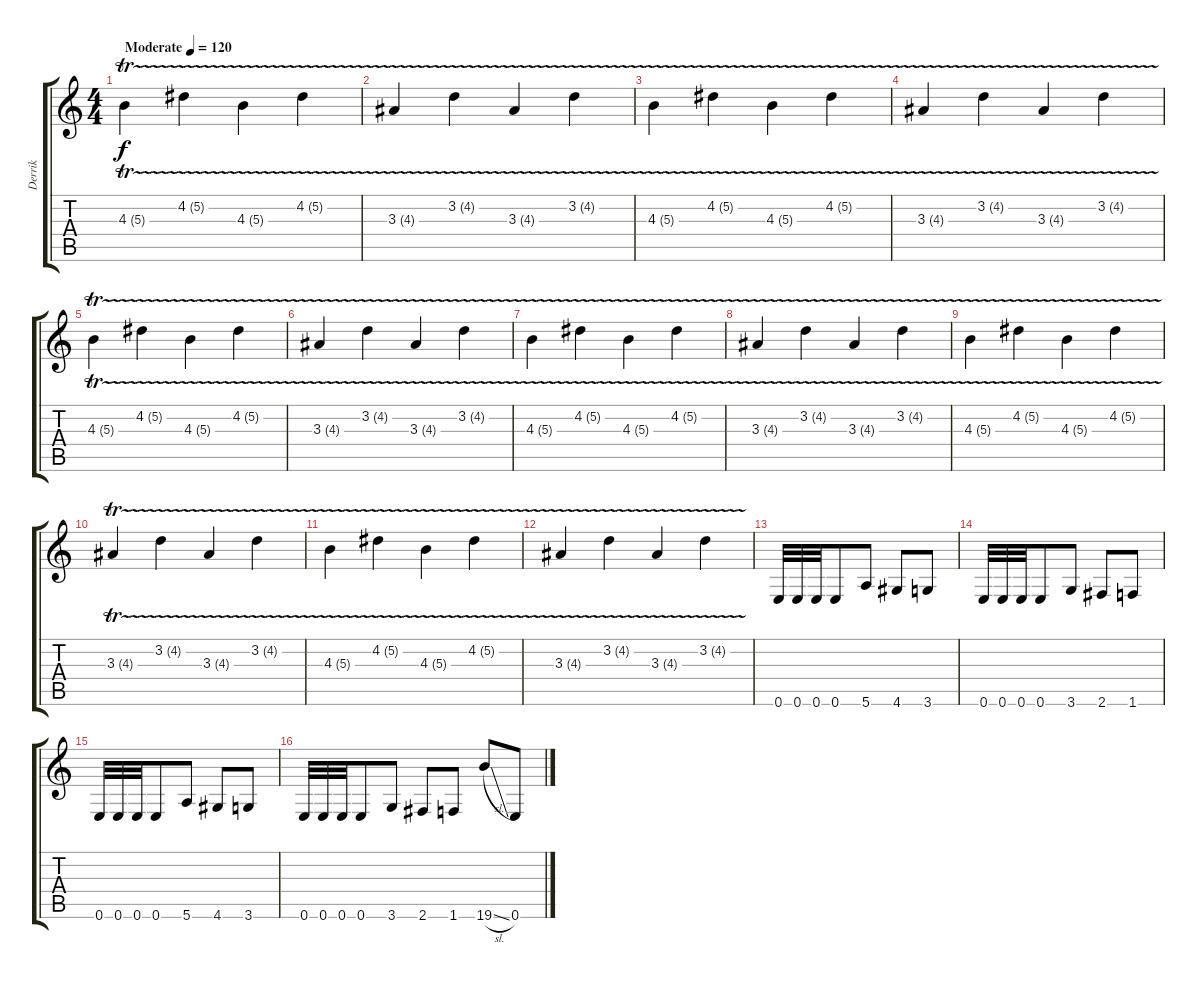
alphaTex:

\track ("Derrik" "Derrik") {instrument distortionguitar}
\staff {score tabs}
\tuning (E4 B3 G3 D3 A2 E2) {hide}
\ts (4 4)
\tempo (120 "Moderate")
\clef g2
\ks c
4.3{tr (5 16)}.4{dy f instrument distortionguitar} 4.2{tr (5 16)}.4 4.3{tr (5 16)}.4 4.2{tr (5 16)}.4 |
3.3{tr (4 16)}.4 3.2{tr (4 16)}.4 3.3{tr (4 16)}.4 3.2{tr (4 16)}.4 |
4.3{tr (5 16)}.4 4.2{tr (5 16)}.4 4.3{tr (5 16)}.4 4.2{tr (5 16)}.4 |
3.3{tr (4 16)}.4 3.2{tr (4 16)}.4 3.3{tr (4 16)}.4 3.2{tr (4 16)}.4 |
4.3{tr (5 16)}.4 4.2{tr (5 16)}.4 4.3{tr (5 16)}.4 4.2{tr (5 16)}.4 |
3.3{tr (4 16)}.4 3.2{tr (4 16)}.4 3.3{tr (4 16)}.4 3.2{tr (4 16)}.4 |
4.3{tr (5 16)}.4 4.2{tr (5 16)}.4 4.3{tr (5 16)}.4 4.2{tr (5 16)}.4 |
3.3{tr (4 16)}.4 3.2{tr (4 16)}.4 3.3{tr (4 16)}.4 3.2{tr (4 16)}.4 |
4.3{tr (5 16)}.4 4.2{tr (5 16)}.4 4.3{tr (5 16)}.4 4.2{tr (5 16)}.4 |
3.3{tr (4 16)}.4 3.2{tr (4 16)}.4 3.3{tr (4 16)}.4 3.2{tr (4 16)}.4 |
4.3{tr (5 16)}.4 4.2{tr (5 16)}.4 4.3{tr (5 16)}.4 4.2{tr (5 16)}.4 |
3.3{tr (4 16)}.4 3.2{tr (4 16)}.4 3.3{tr (4 16)}.4 3.2{tr (4 16)}.4 |
0.6.32 0.6.32 0.6.32 0.6.8 5.6.8 4.6.8 3.6.8 |
0.6.32 0.6.32 0.6.32 0.6.8 3.6.8 2.6.8 1.6.8 |
0.6.32 0.6.32 0.6.32 0.6.8 5.6.8 4.6.8 3.6.8 |
0.6.32 0.6.32 0.6.32 0.6.8 3.6.8 2.6.8 1.6.8 19.6{sl}.8 0.6.8
